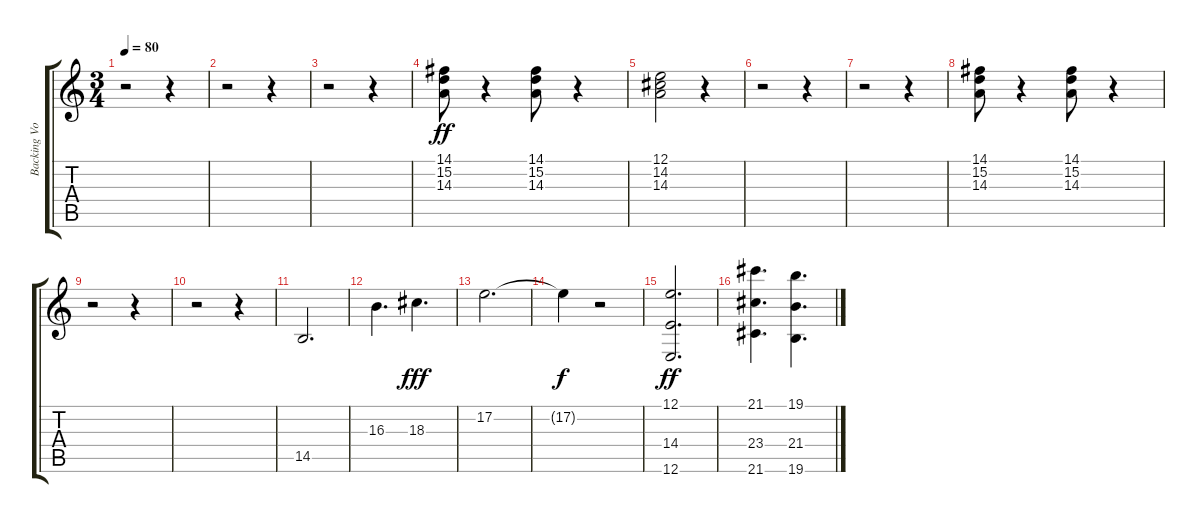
\track ("Backing Vocals" "Backing Vo") {instrument choiraahs}
\staff {score tabs}
\tuning (E4 B3 G3 D3 A2 E2) {hide}
\ts (3 4)
\tempo 80
\clef g2
\ks c
r.2{dy ff} r.4 |
r.2 r.4 |
r.2 r.4 |
(14.1 15.2 14.3).8 r.4 (14.1 15.2 14.3).8 r.4 |
(12.1 14.2 14.3).2 r.4 |
r.2 r.4 |
r.2 r.4 |
(14.1 15.2 14.3).8 r.4 (14.1 15.2 14.3).8 r.4 |
r.2 r.4 |
r.2 r.4 |
14.5.2{d} |
16.3.4{d} 18.3.4{d dy fff} |
17.2.2{d} |
17.2{t}.4{dy f} r.2 |
(12.1 14.4 12.6).2{d dy ff} |
(21.1 23.4 21.6).4{d} (19.1 21.4 19.6).4{d}
